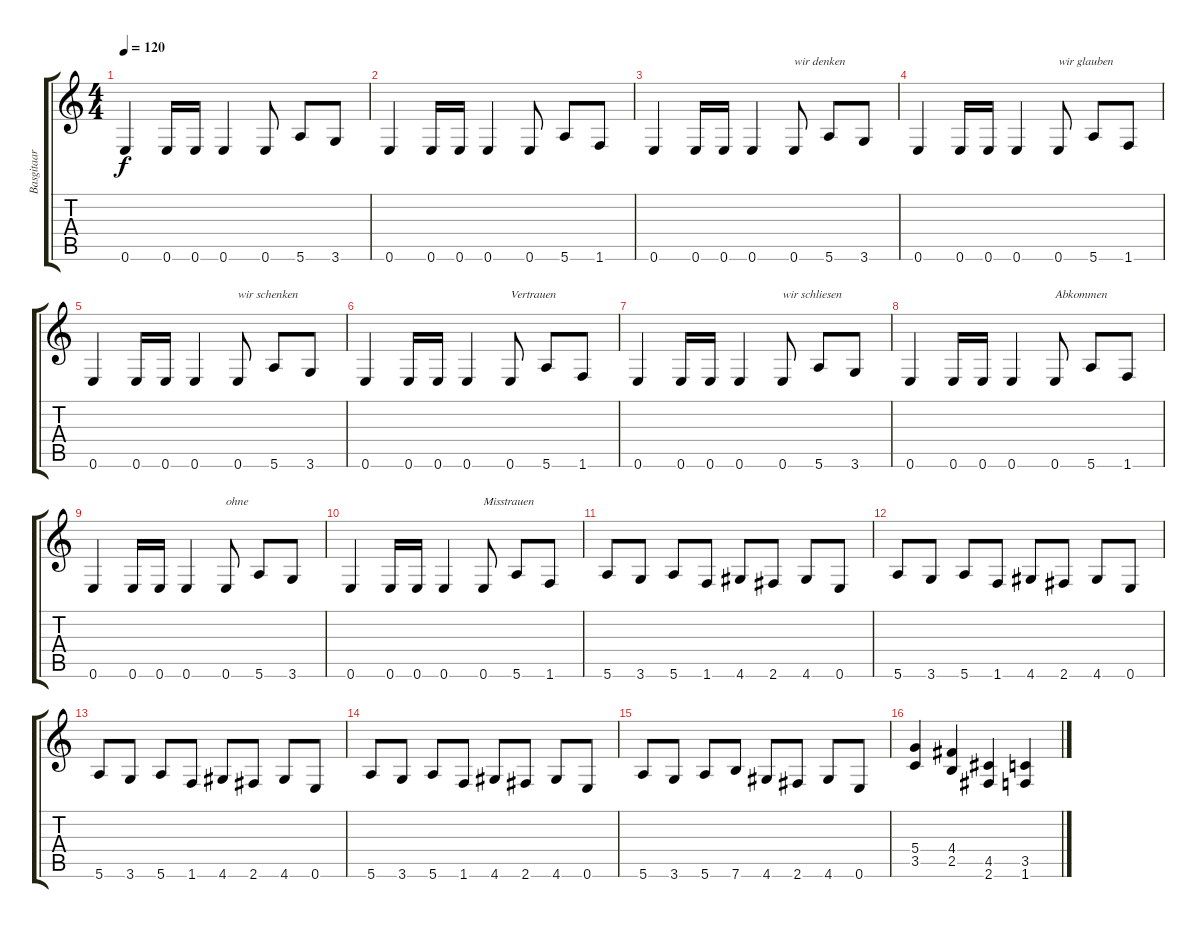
\track ("Basgitaar" "Basgitaar") {instrument slapbass1}
\staff {score tabs}
\tuning (E4 B3 G3 D3 A2 E2) {hide}
\ts (4 4)
\tempo 120
\clef g2
\ks c
0.6.4{dy f instrument slapbass1} 0.6.16 0.6.16 0.6.4 0.6.8 5.6.8 3.6.8 |
0.6.4 0.6.16 0.6.16 0.6.4 0.6.8 5.6.8 1.6.8 |
0.6.4 0.6.16 0.6.16 0.6.4 0.6.8{txt "wir denken"} 5.6.8 3.6.8 |
0.6.4 0.6.16 0.6.16 0.6.4 0.6.8{txt "wir glauben"} 5.6.8 1.6.8 |
0.6.4 0.6.16 0.6.16 0.6.4 0.6.8{txt "wir schenken"} 5.6.8 3.6.8 |
0.6.4 0.6.16 0.6.16 0.6.4 0.6.8{txt "Vertrauen"} 5.6.8 1.6.8 |
0.6.4 0.6.16 0.6.16 0.6.4 0.6.8{txt "wir schliesen"} 5.6.8 3.6.8 |
0.6.4 0.6.16 0.6.16 0.6.4 0.6.8{txt "Abkommen"} 5.6.8 1.6.8 |
0.6.4 0.6.16 0.6.16 0.6.4 0.6.8{txt "ohne"} 5.6.8 3.6.8 |
0.6.4 0.6.16 0.6.16 0.6.4 0.6.8{txt "Misstrauen"} 5.6.8 1.6.8 |
5.6.8 3.6.8 5.6.8 1.6.8 4.6.8 2.6.8 4.6.8 0.6.8 |
5.6.8 3.6.8 5.6.8 1.6.8 4.6.8 2.6.8 4.6.8 0.6.8 |
5.6.8 3.6.8 5.6.8 1.6.8 4.6.8 2.6.8 4.6.8 0.6.8 |
5.6.8 3.6.8 5.6.8 1.6.8 4.6.8 2.6.8 4.6.8 0.6.8 |
5.6.8 3.6.8 5.6.8 7.6.8 4.6.8 2.6.8 4.6.8 0.6.8 |
(5.4 3.5).4 (4.4 2.5).4 (4.5 2.6).4 (3.5 1.6).4
